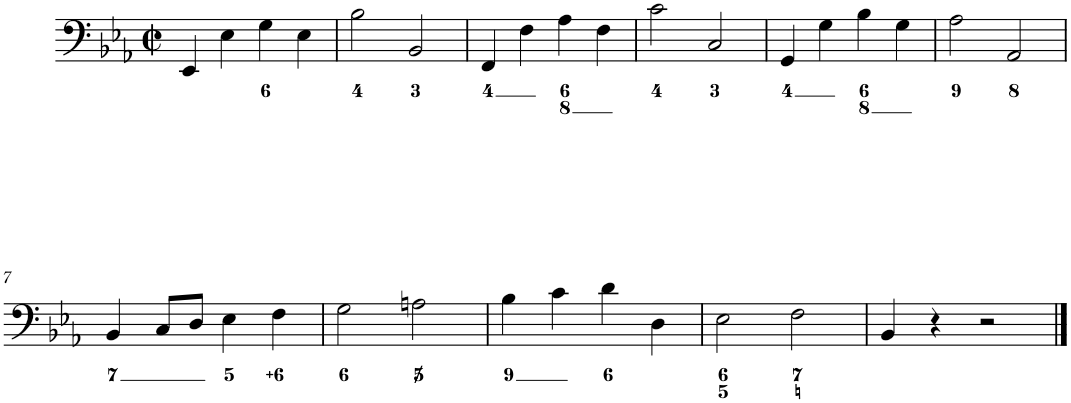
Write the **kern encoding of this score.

**kern
*part1
*staff1
*I"Piano
*I'Pno.
*clefF4
*k[b-e-a-]
*M2/2
*met(c|)
=1
4EE-/
4E-\
4G\
4E-\
=2
2B-\
2BB-/
=3
4FF/
4F\
4A-\
4F\
=4
2c\
2C/
=5
4GG/
4G\
4B-\
4G\
=6
2A-\
2AA-/
!!LO:LB:g=z
=7
4BB-/
8C/L
8D/J
4E-\
4F\
=8
2G\
2An\
=9
4B-\
4c\
4d\
4D\
=10
2E-\
2F\
=11
4BB-/
4r
2r
==
*-
